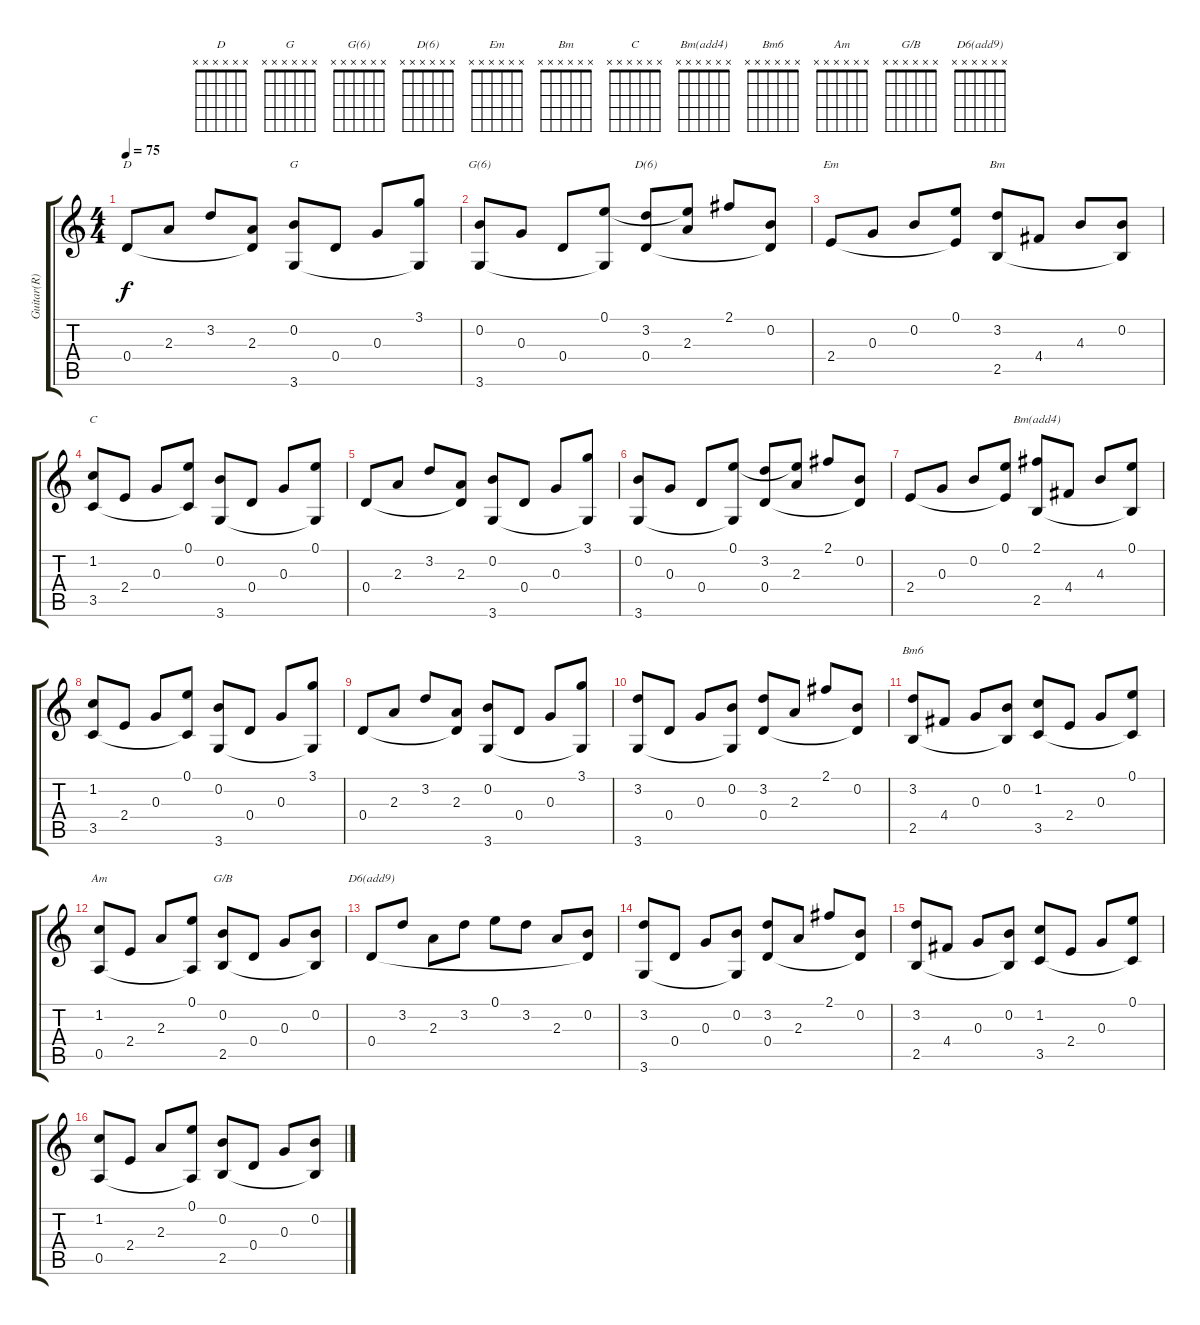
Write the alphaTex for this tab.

\track ("Guitar(R)" "Guitar(R)") {instrument electricguitarjazz}
\staff {score tabs}
\tuning (E4 B3 G3 D3 A2 E2) {hide}
\chord ("D" x x x x x x) {firstfret 0}
\chord ("G" x x x x x x) {firstfret 0}
\chord ("G(6)" x x x x x x) {firstfret 0}
\chord ("D(6)" x x x x x x) {firstfret 0}
\chord ("Em" x x x x x x) {firstfret 0}
\chord ("Bm" x x x x x x) {firstfret 0}
\chord ("C" x x x x x x) {firstfret 0}
\chord ("Bm(add4)" x x x x x x) {firstfret 0}
\chord ("Bm6" x x x x x x) {firstfret 0}
\chord ("Am" x x x x x x) {firstfret 0}
\chord ("G/B" x x x x x x) {firstfret 0}
\chord ("D6(add9)" x x x x x x) {firstfret 0}
\ts (4 4)
\tempo 75
\clef g2
\ks c
0.4.8{ch "D" dy f} 2.3.8 3.2.8 (2.3 0.4{t}).8 (0.2 3.6).8{ch "G"} 0.4.8 0.3.8 (3.1 3.6{t}).8 |
(0.2 3.6).8{ch "G(6)"} 0.3.8 0.4.8 (0.1 3.6{t}).8 (3.2 0.4).8{ch "D(6)"} (0.1{t} 2.3).8 2.1.8 (0.2 0.4{t}).8 |
2.4.8{ch "Em"} 0.3.8 0.2.8 (0.1 2.4{t}).8 (3.2 2.5).8{ch "Bm"} 4.4.8 4.3.8 (0.2 2.5{t}).8 |
(1.2 3.5).8{ch "C"} 2.4.8 0.3.8 (0.1 3.5{t}).8 (0.2 3.6).8 0.4.8 0.3.8 (0.1 3.6{t}).8 |
0.4.8 2.3.8 3.2.8 (2.3 0.4{t}).8 (0.2 3.6).8 0.4.8 0.3.8 (3.1 3.6{t}).8 |
(0.2 3.6).8 0.3.8 0.4.8 (0.1 3.6{t}).8 (3.2 0.4).8 (0.1{t} 2.3).8 2.1.8 (0.2 0.4{t}).8 |
2.4.8 0.3.8 0.2.8 (0.1 2.4{t}).8 (2.1 2.5).8{ch "Bm(add4)"} 4.4.8 4.3.8 (0.1 2.5{t}).8 |
(1.2 3.5).8 2.4.8 0.3.8 (0.1 3.5{t}).8 (0.2 3.6).8 0.4.8 0.3.8 (3.1 3.6{t}).8 |
0.4.8 2.3.8 3.2.8 (2.3 0.4{t}).8 (0.2 3.6).8 0.4.8 0.3.8 (3.1 3.6{t}).8 |
(3.2 3.6).8 0.4.8 0.3.8 (0.2 3.6{t}).8 (3.2 0.4).8 2.3.8 2.1.8 (0.2 0.4{t}).8 |
(3.2 2.5).8{ch "Bm6"} 4.4.8 0.3.8 (0.2 2.5{t}).8 (1.2 3.5).8 2.4.8 0.3.8 (0.1 3.5{t}).8 |
(1.2 0.5).8{ch "Am"} 2.4.8 2.3.8 (0.1 0.5{t}).8 (0.2 2.5).8{ch "G/B"} 0.4.8 0.3.8 (0.2 2.5{t}).8 |
0.4.8{ch "D6(add9)"} 3.2.8 2.3.8 3.2.8 0.1.8 3.2.8 2.3.8 (0.2 0.4{t}).8 |
(3.2 3.6).8 0.4.8 0.3.8 (0.2 3.6{t}).8 (3.2 0.4).8 2.3.8 2.1.8 (0.2 0.4{t}).8 |
(3.2 2.5).8 4.4.8 0.3.8 (0.2 2.5{t}).8 (1.2 3.5).8 2.4.8 0.3.8 (0.1 3.5{t}).8 |
(1.2 0.5).8 2.4.8 2.3.8 (0.1 0.5{t}).8 (0.2 2.5).8 0.4.8 0.3.8 (0.2 2.5{t}).8
